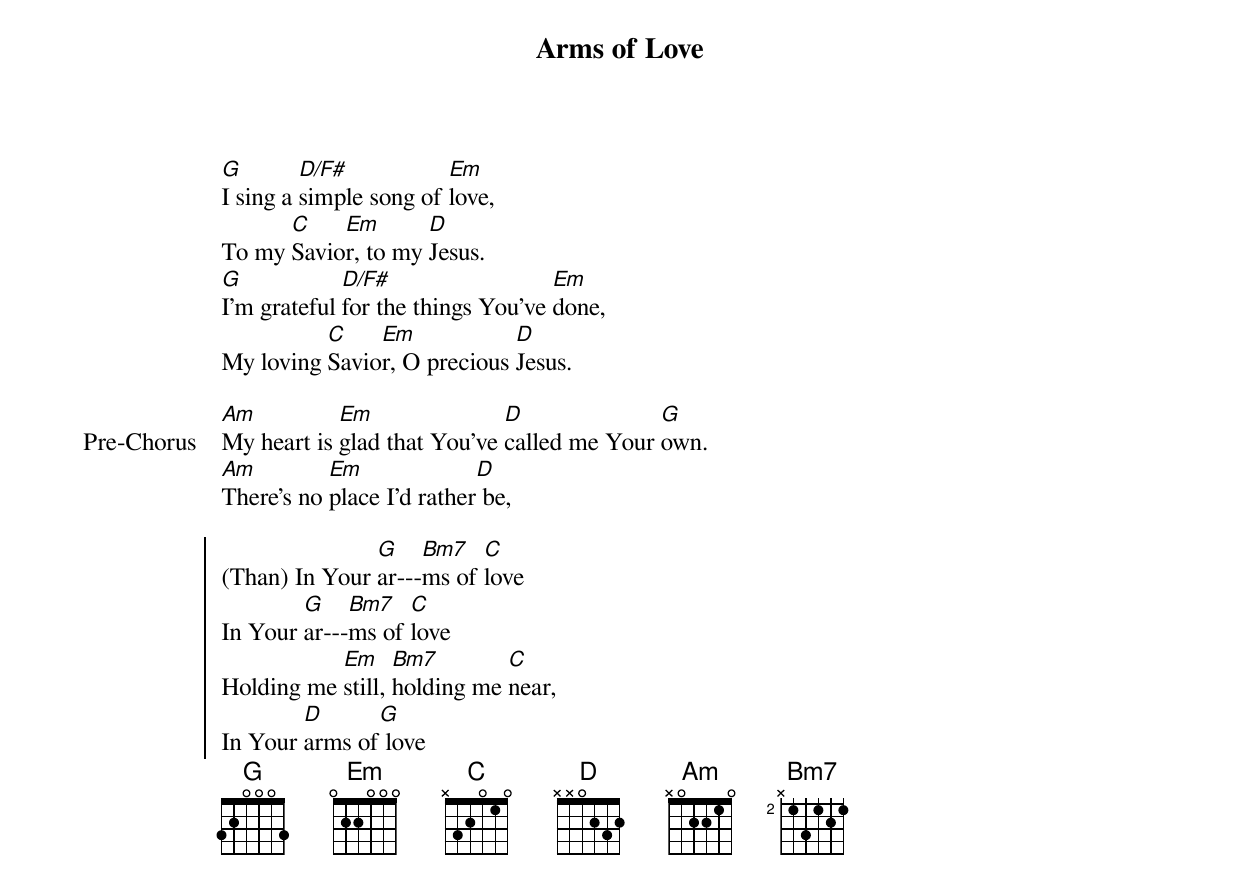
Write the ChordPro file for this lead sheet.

{title: Arms of Love}
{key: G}

{start_of_verse}
[G]I sing a [D/F#]simple song of [Em]love,
To my [C]Savio[Em]r, to my [D]Jesus.
[G]I'm grateful [D/F#]for the things You've [Em]done,
My loving [C]Savio[Em]r, O precious [D]Jesus.
{end_of_verse}

{start_of_bridge: Pre-Chorus}
[Am]My heart is [Em]glad that You've [D]called me Your [G]own.
[Am]There's no [Em]place I'd rather[D] be,
{end_of_bridge}

{start_of_chorus}
(Than) In Your [G]ar---[Bm7]ms of [C]love
In Your [G]ar---[Bm7]ms of [C]love
Holding me [Em]still, [Bm7]holding me [C]near,
In Your [D]arms of[G] love
{end_of_chorus}
